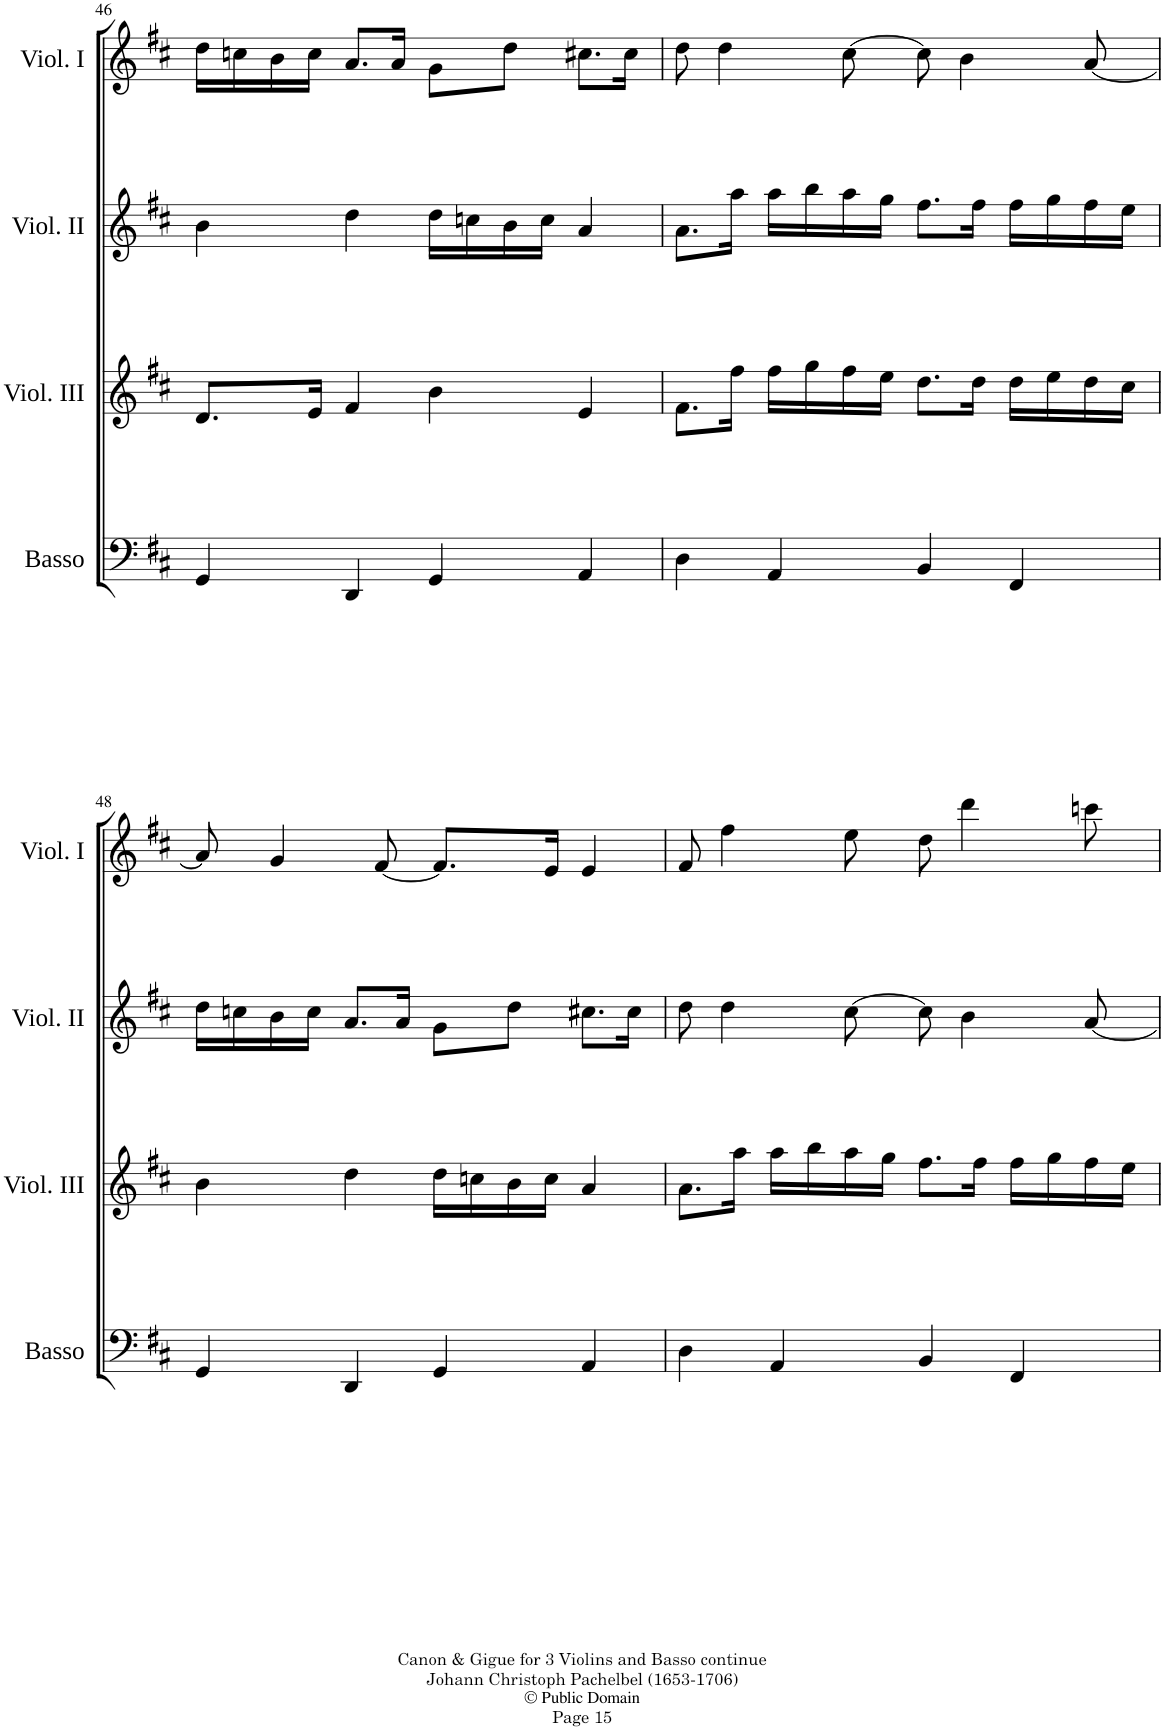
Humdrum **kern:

**kern	**kern	**kern	**kern
*part4	*part3	*part2	*part1
*staff4	*staff3	*staff2	*staff1
*I"Basso	*I"Violino III	*I"Violino II	*I"Violino I
*I'Basso	*I'Viol. III	*I'Viol. II	*I'Viol. I
!!LO:PB:g=z
*clefF4	*clefG2	*clefG2	*clefG2
*k[f#c#]	*k[f#c#]	*k[f#c#]	*k[f#c#]
*M4/4	*M4/4	*M4/4	*M4/4
=46	=46	=46	=46
4GG/	8.d/L	4b\	16dd\LL
.	.	.	16ccn\
.	.	.	16b\
.	16e/Jk	.	16cc\JJ
4DD/	4f#/	4dd\	8.a/L
.	.	.	16a/Jk
4GG/	4b\	16dd\LL	8g\L
.	.	16ccn\	.
.	.	16b\	8dd\J
.	.	16cc\JJ	.
4AA/	4e/	4a/	8.cc#X\L
.	.	.	16cc#\Jk
=47	=47	=47	=47
4D\	8.f#\L	8.a\L	8dd\
.	.	.	4dd\
.	16ff#\Jk	16aa\Jk	.
4AA/	16ff#\LL	16aa\LL	.
.	16gg\	16bb\	.
.	16ff#\	16aa\	[8cc#\
.	16ee\JJ	16gg\JJ	.
4BB/	8.dd\L	8.ff#\L	8cc#\]
.	.	.	4b\
.	16dd\Jk	16ff#\Jk	.
4FF#/	16dd\LL	16ff#\LL	.
.	16ee\	16gg\	.
.	16dd\	16ff#\	[8a/
.	16cc#\JJ	16ee\JJ	.
!!LO:LB:g=z
=48	=48	=48	=48
4GG/	4b\	16dd\LL	8a/]
.	.	16ccn\	.
.	.	16b\	4g/
.	.	16cc\JJ	.
4DD/	4dd\	8.a/L	.
.	.	.	[8f#/
.	.	16a/Jk	.
4GG/	16dd\LL	8g\L	8.f#/L]
.	16ccn\	.	.
.	16b\	8dd\J	.
.	16cc\JJ	.	16e/Jk
4AA/	4a/	8.cc#X\L	4e/
.	.	16cc#\Jk	.
=49	=49	=49	=49
4D\	8.a\L	8dd\	8f#/
.	.	4dd\	4ff#\
.	16aa\Jk	.	.
4AA/	16aa\LL	.	.
.	16bb\	.	.
.	16aa\	[8cc#\	8ee\
.	16gg\JJ	.	.
4BB/	8.ff#\L	8cc#\]	8dd\
.	.	4b\	4ddd\
.	16ff#\Jk	.	.
4FF#/	16ff#\LL	.	.
.	16gg\	.	.
.	16ff#\	[8a/	8cccn\
.	16ee\JJ	.	.
=	=	=	=
*-	*-	*-	*-
